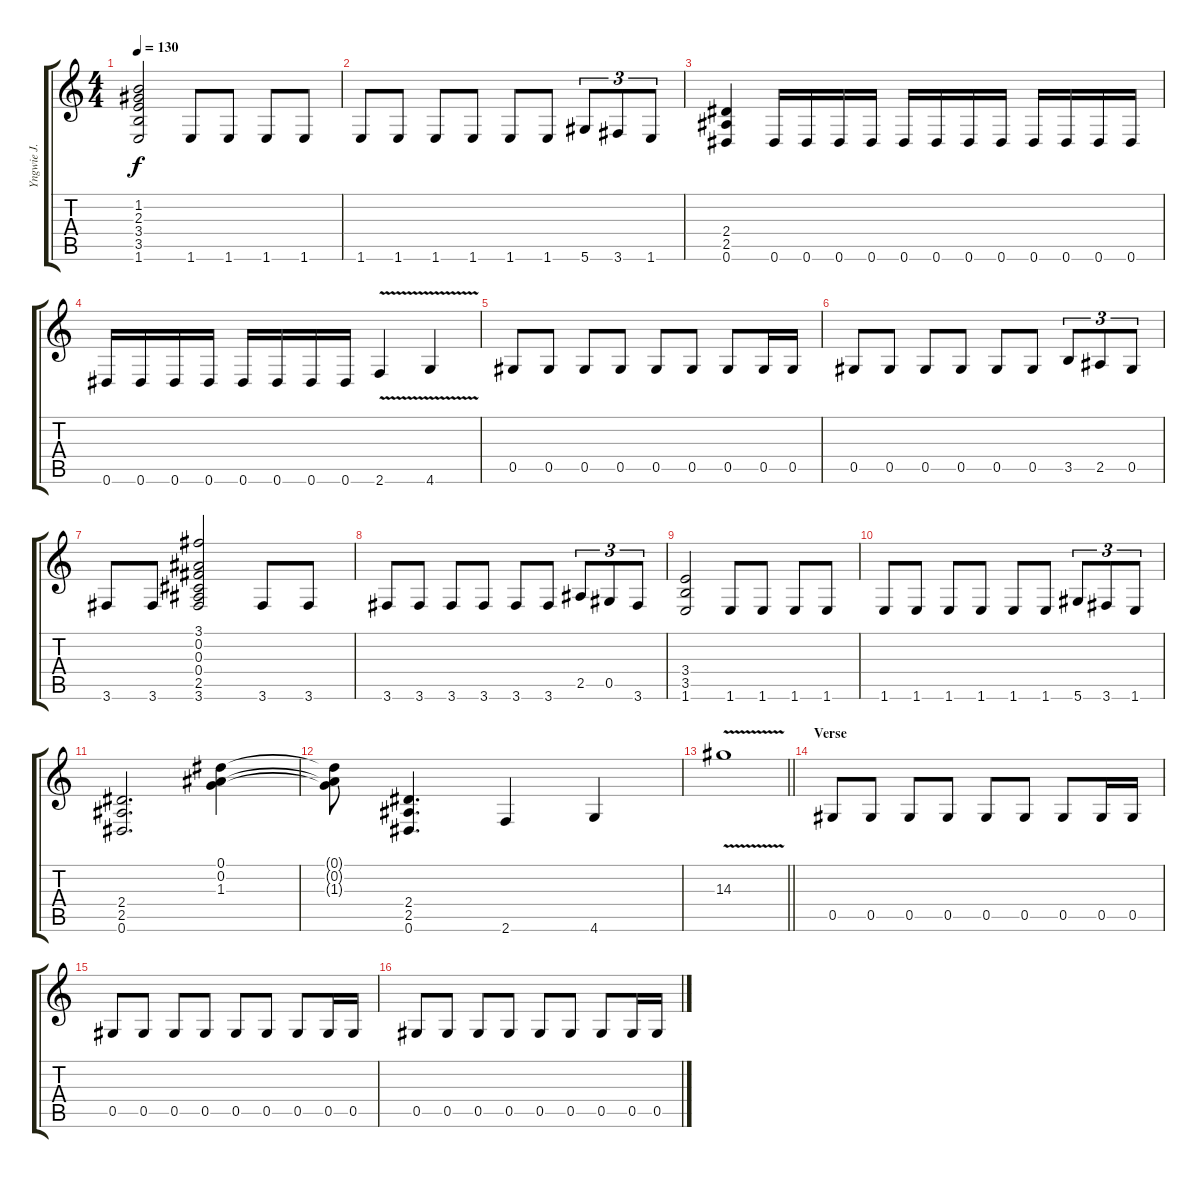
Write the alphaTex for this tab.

\track ("Yngwie J. Malmsteen" "Yngwie J. ") {instrument overdrivenguitar}
\staff {score tabs}
\tuning (Eb4 Bb3 Gb3 Db3 Ab2 Eb2) {hide}
\ts (4 4)
\tempo 130
\clef g2
\ks c
(1.2 2.3 3.4 3.5 1.6).2{dy f} 1.6.8 1.6.8 1.6.8 1.6.8 |
1.6.8 1.6.8 1.6.8 1.6.8 1.6.8 1.6.8 5.6.8{tu (3 2)} 3.6.8{tu (3 2)} 1.6.8{tu (3 2)} |
(2.4 2.5 0.6).4 0.6.16 0.6.16 0.6.16 0.6.16 0.6.16 0.6.16 0.6.16 0.6.16 0.6.16 0.6.16 0.6.16 0.6.16 |
0.6.16 0.6.16 0.6.16 0.6.16 0.6.16 0.6.16 0.6.16 0.6.16 2.6{v}.4 4.6{v}.4 |
0.5.8 0.5.8 0.5.8 0.5.8 0.5.8 0.5.8 0.5.8 0.5.16 0.5.16 |
0.5.8 0.5.8 0.5.8 0.5.8 0.5.8 0.5.8 3.5.8{tu (3 2)} 2.5.8{tu (3 2)} 0.5.8{tu (3 2)} |
3.6.8 3.6.8 (3.1 0.2 0.3 0.4 2.5 3.6).2 3.6.8 3.6.8 |
3.6.8 3.6.8 3.6.8 3.6.8 3.6.8 3.6.8 2.5.8{tu (3 2)} 0.5.8{tu (3 2)} 3.6.8{tu (3 2)} |
(3.4 3.5 1.6).2 1.6.8 1.6.8 1.6.8 1.6.8 |
1.6.8 1.6.8 1.6.8 1.6.8 1.6.8 1.6.8 5.6.8{tu (3 2)} 3.6.8{tu (3 2)} 1.6.8{tu (3 2)} |
(2.4 2.5 0.6).2{d} (0.1 0.2 1.3).4 |
(0.1{t} 0.2{t} 1.3{t}).8 (2.4 2.5 0.6).4{d} 2.6.4 4.6.4 |
\barLineRight lightlight
14.3{v}.1 |
\section ("" "Verse")
0.5.8 0.5.8 0.5.8 0.5.8 0.5.8 0.5.8 0.5.8 0.5.16 0.5.16 |
0.5.8 0.5.8 0.5.8 0.5.8 0.5.8 0.5.8 0.5.8 0.5.16 0.5.16 |
0.5.8 0.5.8 0.5.8 0.5.8 0.5.8 0.5.8 0.5.8 0.5.16 0.5.16
